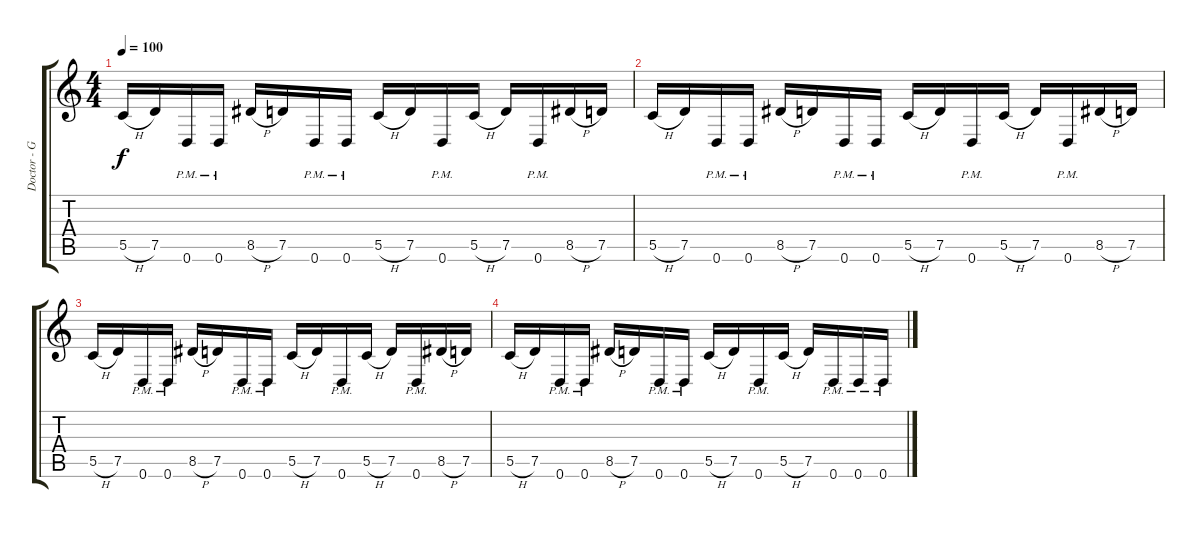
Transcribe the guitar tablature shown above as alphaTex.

\track ("Doctor - Guitar 1" "Doctor - G") {instrument distortionguitar}
\staff {score tabs}
\tuning (D4 A3 F3 C3 G2 D2) {hide}
\ts (4 4)
\tempo 100
\clef g2
\ks c
5.5{h}.16{dy f} 7.5.16 0.6{pm}.16 0.6{pm}.16 8.5{h}.16 7.5.16 0.6{pm}.16 0.6{pm}.16 5.5{h}.16 7.5.16 0.6{pm}.16 5.5{h}.16 7.5.16 0.6{pm}.16 8.5{h}.16 7.5.16 |
5.5{h}.16 7.5.16 0.6{pm}.16 0.6{pm}.16 8.5{h}.16 7.5.16 0.6{pm}.16 0.6{pm}.16 5.5{h}.16 7.5.16 0.6{pm}.16 5.5{h}.16 7.5.16 0.6{pm}.16 8.5{h}.16 7.5.16 |
5.5{h}.16 7.5.16 0.6{pm}.16 0.6{pm}.16 8.5{h}.16 7.5.16 0.6{pm}.16 0.6{pm}.16 5.5{h}.16 7.5.16 0.6{pm}.16 5.5{h}.16 7.5.16 0.6{pm}.16 8.5{h}.16 7.5.16 |
5.5{h}.16 7.5.16 0.6{pm}.16 0.6{pm}.16 8.5{h}.16 7.5.16 0.6{pm}.16 0.6{pm}.16 5.5{h}.16 7.5.16 0.6{pm}.16 5.5{h}.16 7.5.16 0.6{pm}.16 0.6{pm}.16 0.6{pm}.16
